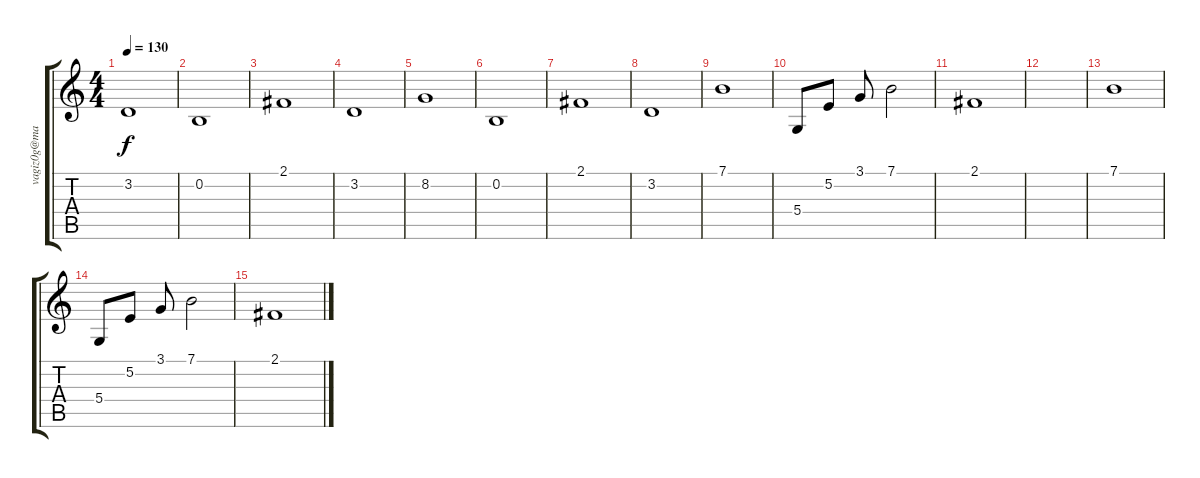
\track ("" "vagiz0g@ma") {instrument rockorgan}
\staff {score tabs}
\tuning (E4 B3 G3 D3 A2 E2) {hide}
\ts (4 4)
\tempo 130
\clef g2
\ks c
3.2.1{dy f} |
0.2.1 |
2.1.1 |
3.2.1 |
8.2.1 |
0.2.1 |
2.1.1 |
3.2.1 |
7.1.1 |
5.4.8 5.2.8 3.1.8 7.1.2 |
2.1.1 |
|
7.1.1 |
5.4.8 5.2.8 3.1.8 7.1.2 |
2.1.1
